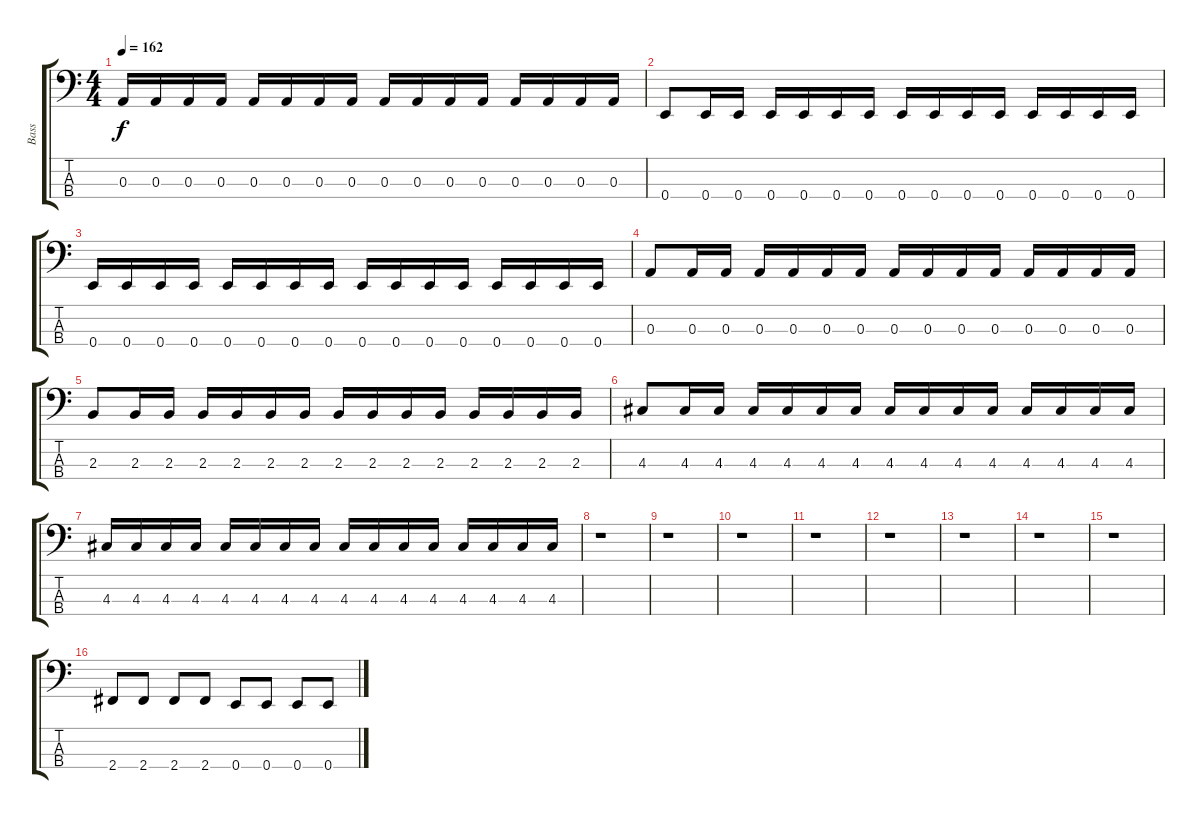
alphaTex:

\track ("Bass" "Bass") {instrument electricbassfinger}
\staff {score tabs}
\tuning (G2 D2 A1 E1) {hide}
\ts (4 4)
\tempo 162
\clef f4
\ks c
0.3.16{dy f} 0.3.16 0.3.16 0.3.16 0.3.16 0.3.16 0.3.16 0.3.16 0.3.16 0.3.16 0.3.16 0.3.16 0.3.16 0.3.16 0.3.16 0.3.16 |
0.4.8 0.4.16 0.4.16 0.4.16 0.4.16 0.4.16 0.4.16 0.4.16 0.4.16 0.4.16 0.4.16 0.4.16 0.4.16 0.4.16 0.4.16 |
0.4.16 0.4.16 0.4.16 0.4.16 0.4.16 0.4.16 0.4.16 0.4.16 0.4.16 0.4.16 0.4.16 0.4.16 0.4.16 0.4.16 0.4.16 0.4.16 |
0.3.8 0.3.16 0.3.16 0.3.16 0.3.16 0.3.16 0.3.16 0.3.16 0.3.16 0.3.16 0.3.16 0.3.16 0.3.16 0.3.16 0.3.16 |
2.3.8 2.3.16 2.3.16 2.3.16 2.3.16 2.3.16 2.3.16 2.3.16 2.3.16 2.3.16 2.3.16 2.3.16 2.3.16 2.3.16 2.3.16 |
4.3.8 4.3.16 4.3.16 4.3.16 4.3.16 4.3.16 4.3.16 4.3.16 4.3.16 4.3.16 4.3.16 4.3.16 4.3.16 4.3.16 4.3.16 |
4.3.16 4.3.16 4.3.16 4.3.16 4.3.16 4.3.16 4.3.16 4.3.16 4.3.16 4.3.16 4.3.16 4.3.16 4.3.16 4.3.16 4.3.16 4.3.16 |
\section ("" "")
r.1 |
r.1 |
r.1 |
r.1 |
r.1 |
r.1 |
r.1 |
r.1 |
\section ("" "")
2.4.8 2.4.8 2.4.8 2.4.8 0.4.8 0.4.8 0.4.8 0.4.8
